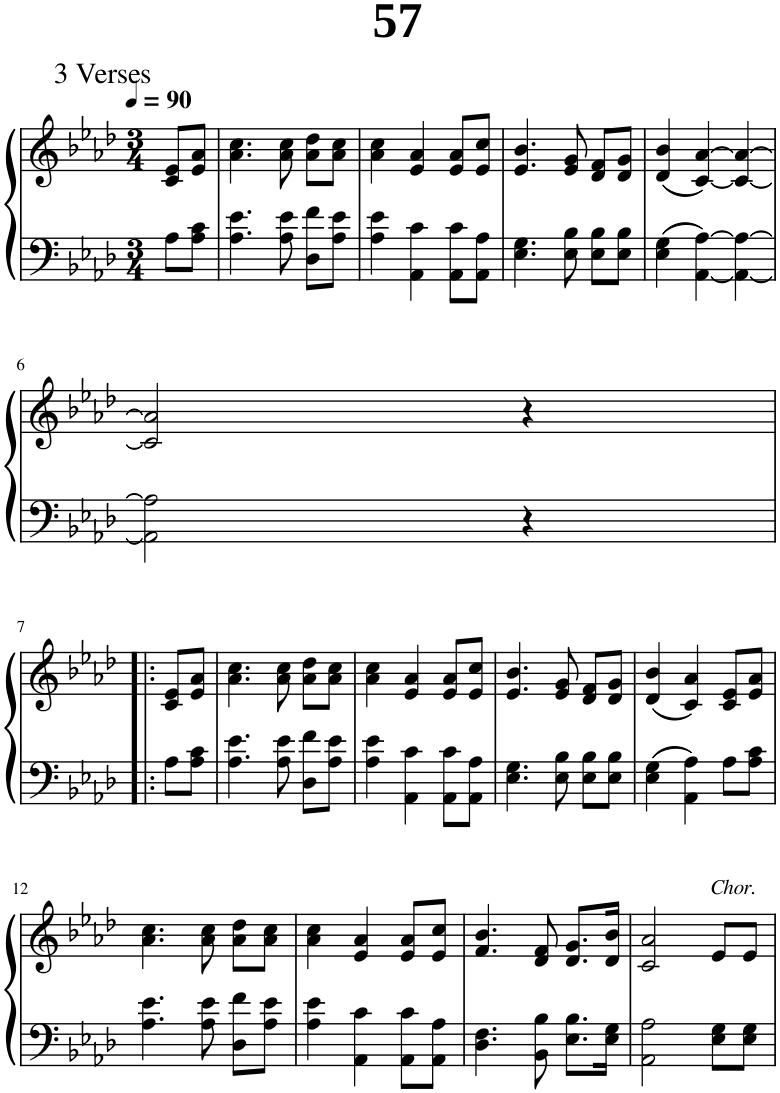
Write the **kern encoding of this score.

**kern	**kern
*part1	*part1
*staff2	*staff1
*I"Piano	*
*I'Pno.	*
*clefF4	*clefG2
*k[b-e-a-d-]	*k[b-e-a-d-]
*M3/4	*M3/4
*MM90	*MM90
=1	=1
8A-\L	8c/ 8e-/L
8A-\ 8c\J	8e-/ 8a-/J
=2	=2
4.A-\ 4.e-\	4.a-\ 4.cc\
8A-\ 8e-\	8a-\ 8cc\
8D-\ 8f\L	8a-\ 8dd-\L
8A-\ 8e-\J	8a-\ 8cc\J
=3	=3
4A-\ 4e-\	4a-\ 4cc\
4AA-\ 4c\	4e-/ 4a-/
8AA-\ 8c\L	8e-/ 8a-/L
8AA-\ 8A-\J	8e-/ 8cc/J
=4	=4
4.E-\ 4.G\	4.e-/ 4.b-/
8E-\ 8B-\	8e-/ 8g/
8E-\ 8B-\L	8d-/ 8f/L
8E-\ 8B-\J	8d-/ 8g/J
=5	=5
4E-\ 4G\	(4d-/ 4b-/
[4AA-\ [4A-\	[4c/ [4a-/)
4AA-\_ 4A-\_	4c/_ 4a-/_
!!LO:LB:g=z
=6	=6
2AA-\] 2A-\]	2c/] 2a-/]
4r	4r
!!LO:LB:g=z
=7!|:	=7!|:
8A-\L	8c/ 8e-/L
8A-\ 8c\J	8e-/ 8a-/J
=8	=8
4.A-\ 4.e-\	4.a-\ 4.cc\
8A-\ 8e-\	8a-\ 8cc\
8D-\ 8f\L	8a-\ 8dd-\L
8A-\ 8e-\J	8a-\ 8cc\J
=9	=9
4A-\ 4e-\	4a-\ 4cc\
4AA-\ 4c\	4e-/ 4a-/
8AA-\ 8c\L	8e-/ 8a-/L
8AA-\ 8A-\J	8e-/ 8cc/J
=10	=10
4.E-\ 4.G\	4.e-/ 4.b-/
8E-\ 8B-\	8e-/ 8g/
8E-\ 8B-\L	8d-/ 8f/L
8E-\ 8B-\J	8d-/ 8g/J
=11	=11
4E-\ 4G\	(4d-/ 4b-/
4AA-\ 4A-\	4c/ 4a-/)
8A-\L	8c/ 8e-/L
8A-\ 8c\J	8e-/ 8a-/J
!!LO:LB:g=z
=12	=12
4.A-\ 4.e-\	4.a-\ 4.cc\
8A-\ 8e-\	8a-\ 8cc\
8D-\ 8f\L	8a-\ 8dd-\L
8A-\ 8e-\J	8a-\ 8cc\J
=13	=13
4A-\ 4e-\	4a-\ 4cc\
4AA-\ 4c\	4e-/ 4a-/
8AA-\ 8c\L	8e-/ 8a-/L
8AA-\ 8A-\J	8e-/ 8cc/J
=14	=14
4.D-\ 4.F\	4.f/ 4.b-/
8BB-\ 8B-\	8d-/ 8f/
8.E-\ 8.B-\L	8.d-/ 8.g/L
16E-\ 16G\Jk	16d-/ 16b-/Jk
=15	=15
2AA-\ 2A-\	2c/ 2a-/
!	!LO:TX:a:i:t=Chor.
8E-\ 8G\L	8e-/L
8E-\ 8G\J	8e-/J
=	=
*-	*-
